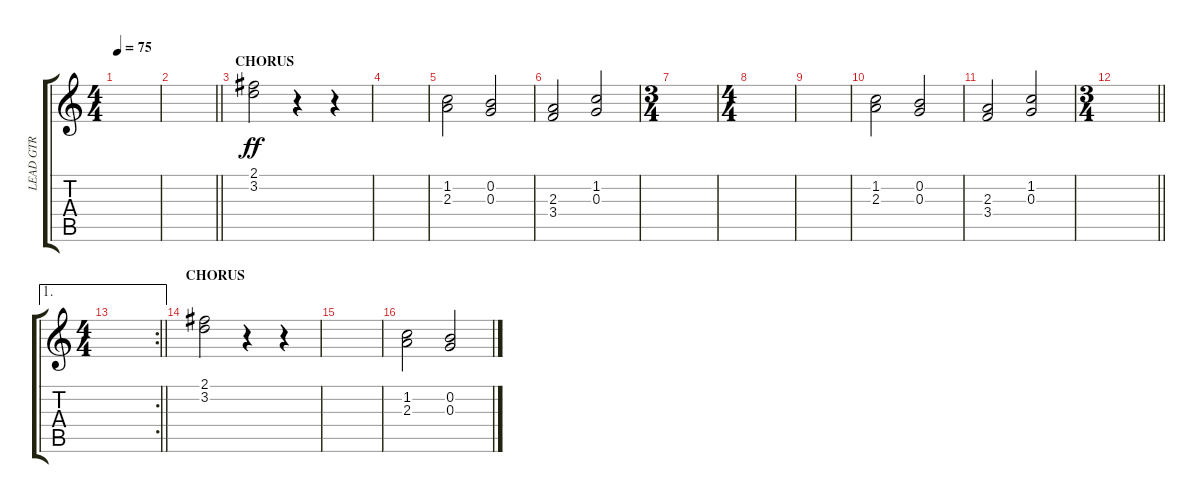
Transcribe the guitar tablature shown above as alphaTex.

\track ("LEAD GTR" "LEAD GTR") {instrument distortionguitar}
\staff {score tabs}
\tuning (E4 B3 G3 D3 A2 E2) {hide}
\ts (4 4)
\tempo 75
\clef g2
\ks c
|
\barLineRight lightlight
|
\section ("" "CHORUS")
(2.1 3.2).2{dy ff instrument choiraahs} r.4 r.4 |
|
(1.2 2.3).2 (0.2 0.3).2 |
(2.3 3.4).2 (1.2 0.3).2 |
\ts (3 4)
|
\ts (4 4)
|
|
(1.2 2.3).2 (0.2 0.3).2 |
(2.3 3.4).2 (1.2 0.3).2 |
\ts (3 4)
\barLineRight lightlight
|
\ae 1
\rc 2
\ts (4 4)
\barLineRight lightlight
|
\section ("" "CHORUS")
(2.1 3.2).2{instrument choiraahs} r.4 r.4 |
|
(1.2 2.3).2 (0.2 0.3).2
